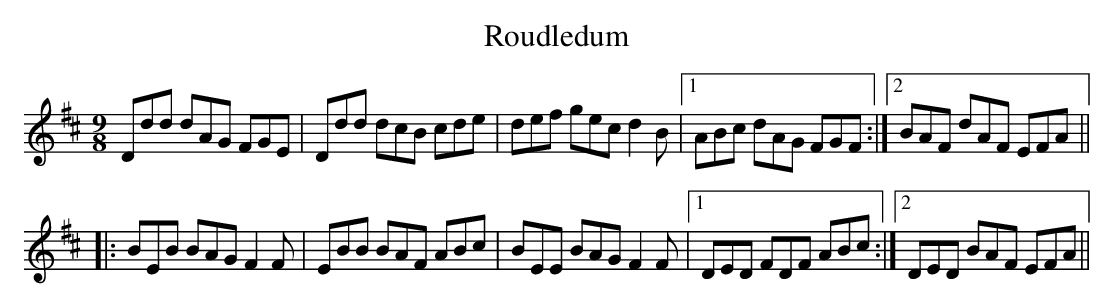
X:1
T: Roudledum
M: 9/8
L: 1/8
K: D
Ddd dAG FGE | Ddd dcB cde | def gec d2B |1 ABc dAG FGF:|2 BAF dAF EFA||
|:BEB BAG F2F | EBB BAF ABc | BEE BAG F2F |1 DED FDF ABc:|2 DED BAF EFA||
